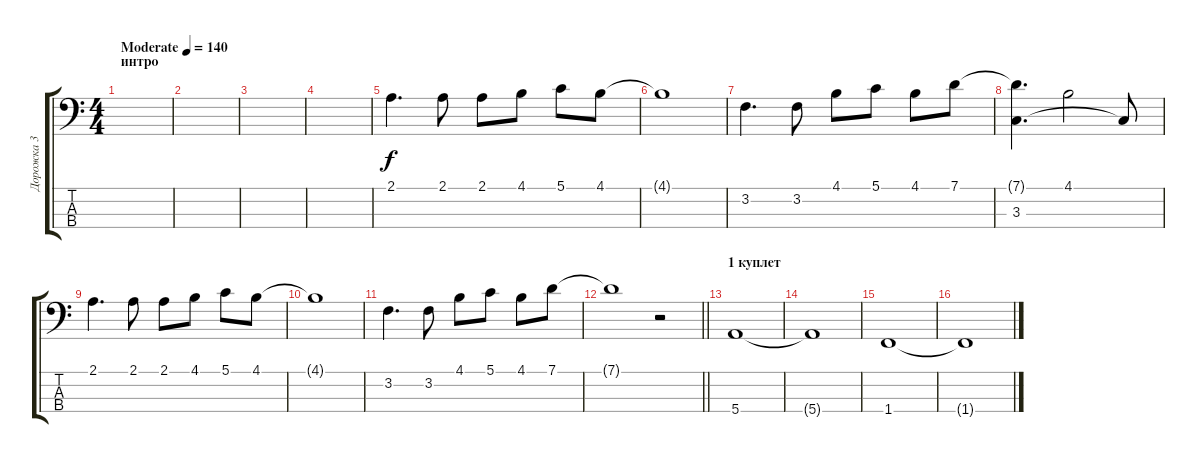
\track ("Дорожка 3" "Дорожка 3") {instrument electricbassfinger}
\staff {score tabs}
\tuning (G2 D2 A1 E1) {hide}
\ts (4 4)
\section ("" "интро")
\tempo (140 "Moderate")
\clef f4
\ks c
|
|
|
|
2.1.4{d} 2.1.8 2.1.8 4.1.8 5.1.8 4.1.8 |
4.1{t}.1 |
3.2.4{d} 3.2.8 4.1.8 5.1.8 4.1.8 7.1.8 |
(7.1{t} 3.3).4{d} 4.1.2 3.3{t}.8 |
2.1.4{d} 2.1.8 2.1.8 4.1.8 5.1.8 4.1.8 |
4.1{t}.1 |
3.2.4{d} 3.2.8 4.1.8 5.1.8 4.1.8 7.1.8 |
\barLineRight lightlight
7.1{t}.1 r.2 |
\section ("" "1 куплет")
5.4.1 |
5.4{t}.1 |
1.4.1 |
1.4{t}.1
